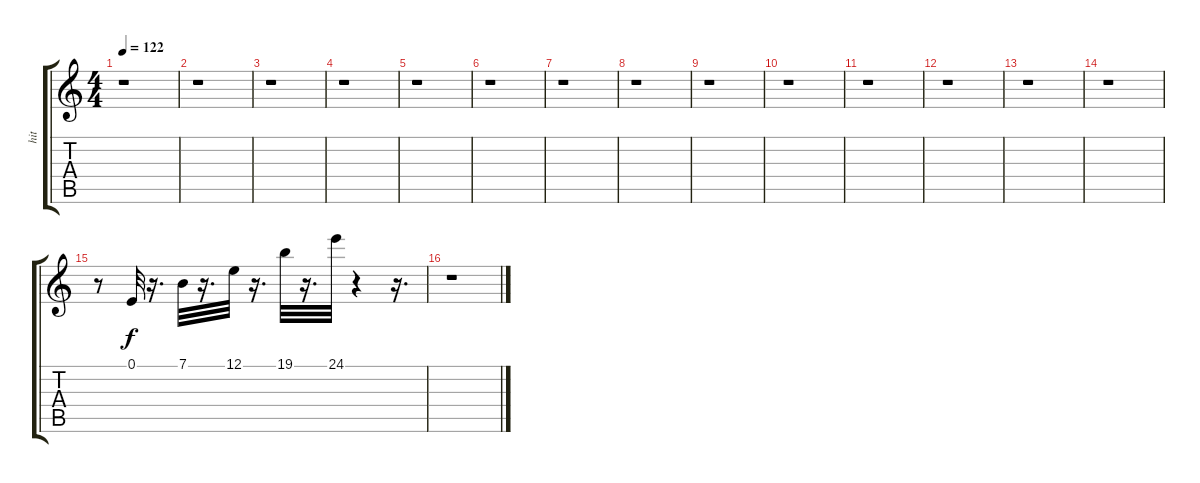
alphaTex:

\track ("hit" "hit") {instrument orchestrahit}
\staff {score tabs}
\tuning (E4 B3 G3 D3 A2 E2) {hide}
\ts (4 4)
\tempo 122
\clef g2
\ks c
r.1{dy f} |
r.1 |
r.1 |
r.1 |
r.1 |
r.1 |
r.1 |
r.1 |
r.1 |
r.1 |
r.1 |
r.1 |
r.1 |
r.1 |
r.8 0.1.32 r.16{d} 7.1.32 r.16{d} 12.1.32 r.16{d} 19.1.32 r.16{d} 24.1.32 r.4 r.16{d} |
r.1
